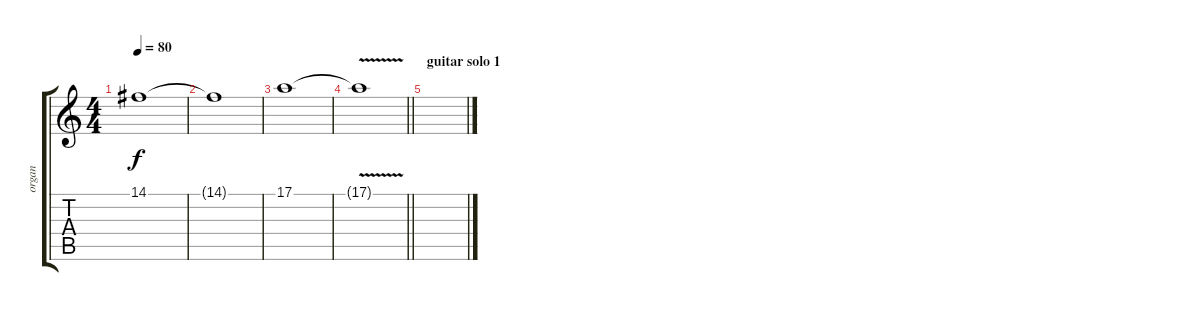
\track ("organ" "organ") {instrument drawbarorgan}
\staff {score tabs}
\tuning (E4 B3 G3 D3 A2 E2) {hide}
\ts (4 4)
\tempo 80
\clef g2
\ks c
14.1.1{dy f} |
14.1{t}.1 |
17.1.1 |
\barLineRight lightlight
17.1{v t}.1 |
\section ("" "guitar solo 1")
